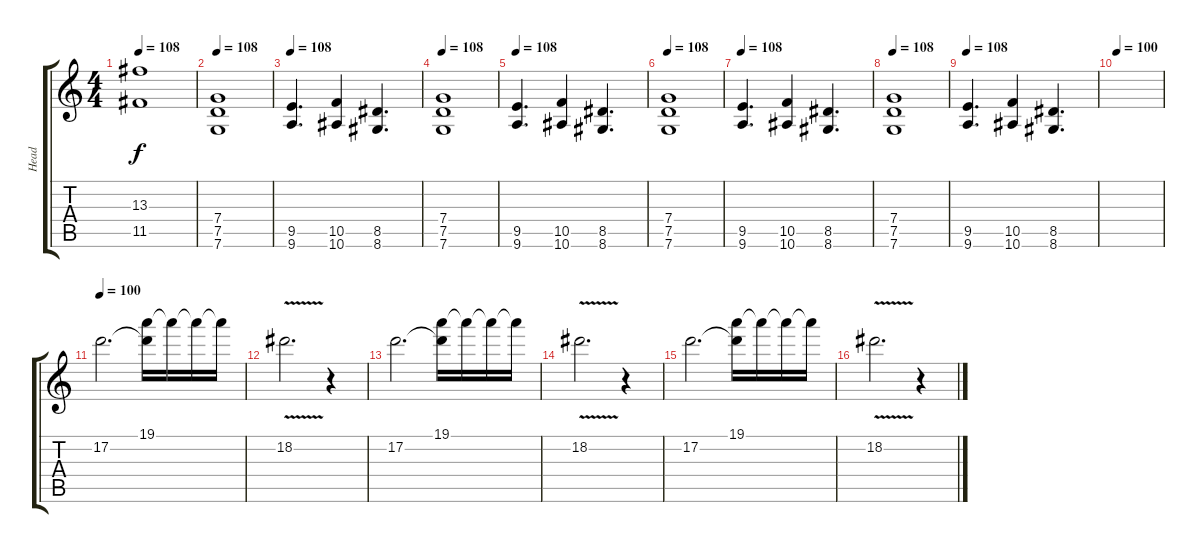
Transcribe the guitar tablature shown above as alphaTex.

\track ("Head" "Head") {instrument distortionguitar}
\staff {score tabs}
\tuning (D4 A3 F3 C3 G2 C2) {hide}
\ts (4 4)
\tempo 108
\clef g2
\ks c
(13.3{t} 11.5{t}).1{dy f} |
\tempo 108
(7.4 7.5 7.6).1{balance 1} |
\tempo 108
(9.5 9.6).4{d} (10.5 10.6).4 (8.5 8.6).4{d} |
\tempo 108
(7.4 7.5 7.6).1{balance 1} |
\tempo 108
(9.5 9.6).4{d} (10.5 10.6).4 (8.5 8.6).4{d} |
\tempo 108
(7.4 7.5 7.6).1{balance 1} |
\tempo 108
(9.5 9.6).4{d} (10.5 10.6).4 (8.5 8.6).4{d} |
\tempo 108
(7.4 7.5 7.6).1{balance 1} |
\tempo 108
(9.5 9.6).4{d} (10.5 10.6).4 (8.5 8.6).4{d} |
\tempo 100
|
\tempo 100
17.2.2{d volume 10} (19.1 17.2{t}).16 19.1{t}.16 19.1{t}.16 19.1{t}.16 |
18.2{v}.2{d} r.4 |
17.2.2{d} (19.1 17.2{t}).16 19.1{t}.16 19.1{t}.16 19.1{t}.16 |
18.2{v}.2{d} r.4 |
17.2.2{d} (19.1 17.2{t}).16 19.1{t}.16 19.1{t}.16 19.1{t}.16 |
18.2{v}.2{d} r.4
